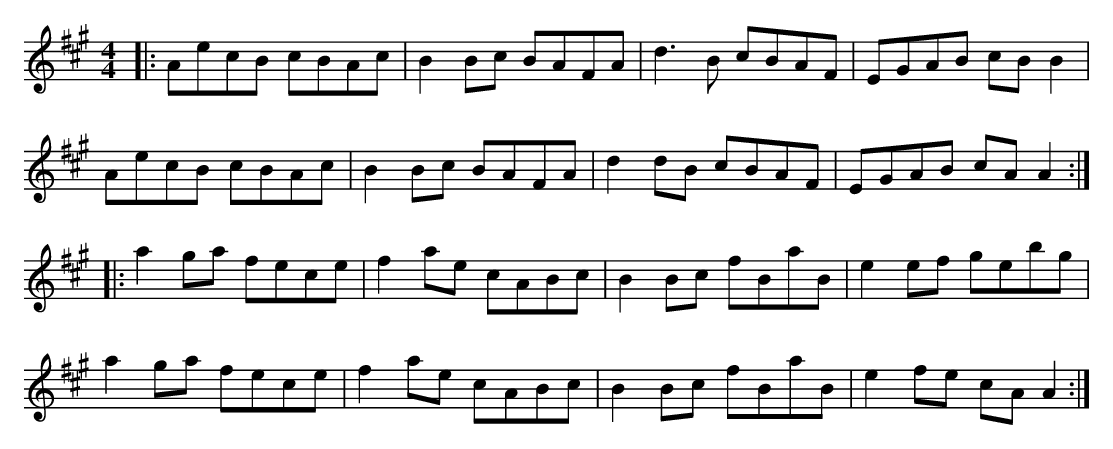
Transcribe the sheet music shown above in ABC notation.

X:1
M:4/4
K:A
|:AecB cBAc|B2 Bc BAFA|d3 B cBAF|EGAB cB B2|
AecB cBAc|B2 Bc BAFA|d2 dB cBAF|EGAB cA A2:|
|:a2 ga fece|f2 ae cABc|B2 Bc fBaB|e2 ef gebg|
a2 ga fece|f2 ae cABc|B2 Bc fBaB|e2 fe cA A2:|
